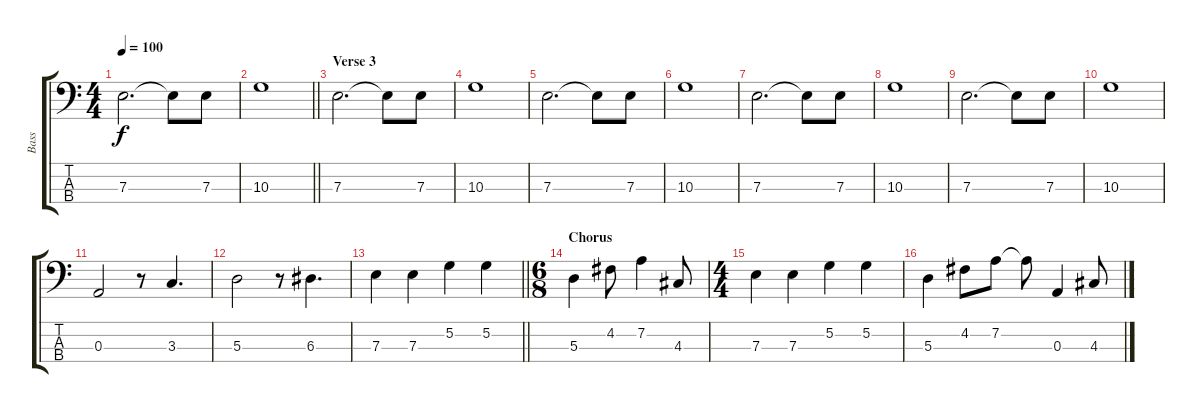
\track ("Bass" "Bass") {instrument electricbassfinger}
\staff {score tabs}
\tuning (G2 D2 A1 E1) {hide}
\ts (4 4)
\tempo 100
\clef f4
\ks c
7.3.2{d dy f} 7.3{t}.8 7.3.8 |
\barLineRight lightlight
10.3.1 |
\section ("" "Verse 3")
7.3.2{d} 7.3{t}.8 7.3.8 |
10.3.1 |
7.3.2{d} 7.3{t}.8 7.3.8 |
10.3.1 |
7.3.2{d} 7.3{t}.8 7.3.8 |
10.3.1 |
7.3.2{d} 7.3{t}.8 7.3.8 |
10.3.1 |
0.3.2 r.8 3.3.4{d} |
5.3.2 r.8 6.3.4{d} |
\barLineRight lightlight
7.3.4 7.3.4 5.2.4 5.2.4 |
\ts (6 8)
\section ("" "Chorus")
5.3.4 4.2.8 7.2.4 4.3.8 |
\ts (4 4)
7.3.4 7.3.4 5.2.4 5.2.4 |
5.3.4 4.2.8 7.2.8 7.2{t}.8 0.3.4 4.3.8
